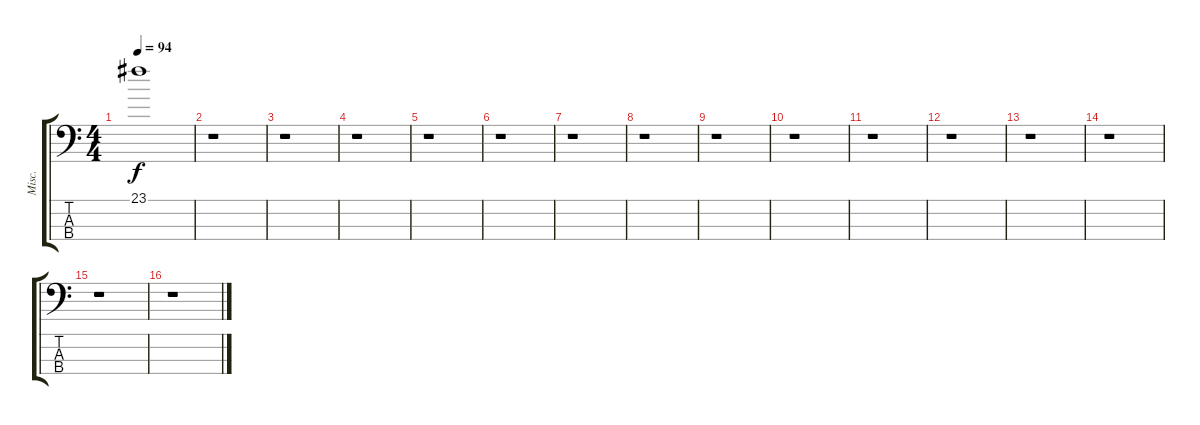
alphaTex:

\track ("Misc." "Misc.") {instrument electricguitarjazz}
\staff {score tabs}
\tuning (G2 D2 A1 Db1) {hide}
\ts (4 4)
\tempo 94
\clef f4
\ks c
23.1.1{dy f volume 4} |
r.1 |
r.1 |
r.1 |
r.1 |
r.1 |
r.1 |
r.1 |
r.1 |
r.1 |
r.1 |
r.1 |
r.1 |
r.1 |
r.1 |
r.1
